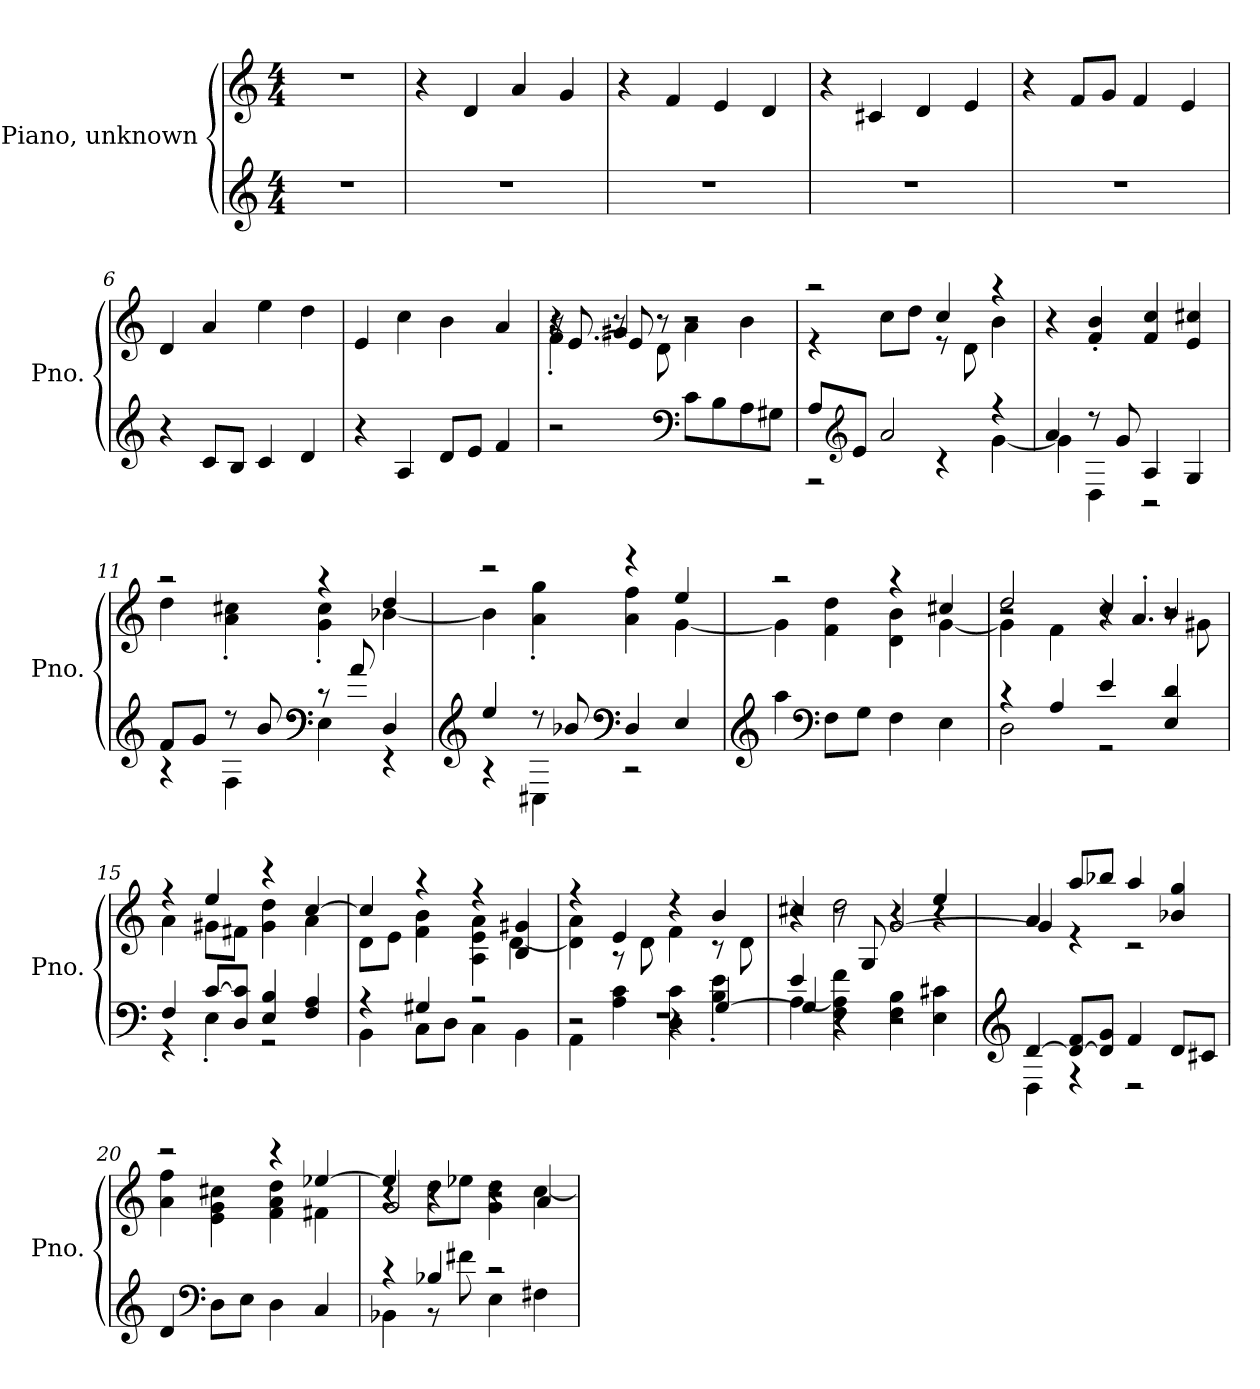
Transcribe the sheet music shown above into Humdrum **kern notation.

**kern	**kern
*part1	*part1
*staff2	*staff1
*I"Piano, unknown	*
*I'Pno.	*
*clefG2	*clefG2
*k[]	*k[]
*M4/4	*M4/4
*MM120	*MM120
=1	=1
1r	1r
=2	=2
1r	4r
.	4d/
.	4a/
.	4g/
=3	=3
1r	4r
.	4f/
.	4e/
.	4d/
=4	=4
1r	4r
.	4c#X/
.	4d/
.	4e/
=5	=5
1r	4r
.	8f/L
.	8g/J
.	4f/
.	4e/
=6	=6
4r	4d/
8c/L	4a/
8B/J	.
4c/	4ee\
4d/	4dd\
=7	=7
4r	4e/
4A/	4cc\
8d/L	4b\
8e/J	.
4f/	4a/
!!LO:LB:g=z
=8	=8
*	*^
*	*	*^
2r	4r	4f'\	16r
.	.	.	[8.e/
.	4g#X/	8r	8e/]
.	.	8d\	8r
*clefF4	*	*	*
8c\L	2r	4a\	2r
8B\	.	.	.
8A\	.	4b\	.
8G#X\J	.	.	.
*	*	*v	*v
=9	=9	=9
*^	*	*
8A/L	2r	2r	4r
*clefG2	*	*	*
8e/J	.	.	.
2a/	.	.	8cc\L
.	.	.	8dd\J
.	4r	4cc/	8r
.	.	.	8d\
4r	[4g\	4r	4b\
*	*	*v	*v
=10	=10	=10
4a/	4g\]	4r
8r	4D\	4f/' 4b/'
8g/	.	.
4A/	2r	4f/ 4cc/
4G/	.	4e/ 4cc#X/
=11	=11	=11
*	*	*^
8f/L	4r	2r	4dd\
8g/J	.	.	.
8r	4F\	.	4a\' 4cc#X\'
8b/	.	.	.
*clefF4	*	*	*
8r	4E\	4r	4g\' 4cc#\'
8a/	.	.	.
4D/	4r	4dd/	[4b-X\
!!LO:LB:g=z	!!
=12	=12	=12	=12
*clefG2	*	*	*
4ee/	4r	2r	4b-\]
8r	4C#X\	.	4a\' 4gg\'
8b-X/	.	.	.
*clefF4	*	*	*
4D/	2r	4r	4a\ 4ff\
4E/	.	4ee/	[4g\
*v	*v	*	*
=13	=13	=13
*clefG2	*	*
4aa\	2r	4g\]
*clefF4	*	*
8F\L	.	4f\ 4dd\
8G\J	.	.
4F\	4r	4d\ 4b\
4E\	4cc#X/	[4g\
=14	=14	=14
*^	*	*^
4r	2D\	2dd/	4g\]	2r
4A/	.	.	4f\	.
4e/	2r	4cc/	4r	8r
.	.	.	.	4.a'/
4E/ 4d/	.	4b/	8r	.
.	.	.	8g#X\	.
*	*	*	*v	*v
=15	=15	=15	=15
4F/	4r	4r	4a\
[8c/L	4E'\	4ee/	8g#X\L
8D/ 8c/]J	.	.	8f#X\J
4E/ 4B/	2r	4r	4g#\ 4dd\
4F/ 4A/	.	[4cc/	4a\
=16	=16	=16	=16
4r	4BB\	4cc/]	8d\L
.	.	.	8e\J
4G#X/	8C\L	4r	4f\ 4b\
.	8D\J	.	.
2r	4C\	4r	4A\ 4e\ 4a\
.	4BB\	4B/ 4g#X/	[4d\
!!LO:LB:g=z	!!
=17	=17	=17	=17
*	*^	*	*
1r	4AA\	2r	4r	4d\] 4a\
.	4A\ 4c\	.	4e/	8r
.	.	.	.	8d\
.	4D\ 4c\	4r	4r	4f\
.	4B\' 4e\'	[4G/	4b/	8r
.	.	.	.	8d\
=18	=18	=18	=18	=18
*	*	*	*	*^
4e/	[4A\	4G/]	4cc#X/	4r	2r
4r	4F\ 4A\] 4f\	4r	8r	2dd\	.
.	.	.	8G/	.	.
2r	4F\ 4B\	2r	4r	.	[2g/
.	4E\ 4c#X\	.	4ee/	4r	.
*v	*v	*v	*	*	*
*	*v	*v	*v
=19	=19
*clefG2	*
*^	*^
[4d/	4D\	4a/	4g/]
8d/_ 8f/L	4r	8aa/L	4r
8d/] 8g/J	.	8bb-X/J	.
4f/	2r	4aa/	2r
8d/L	.	4b-X/ 4gg/	.
8c#X/J	.	.	.
*v	*v	*	*
=20	=20	=20
4d/	2r	4a\ 4ff\
*clefF4	*	*
8D\L	.	4e\ 4g\ 4cc#X\
8E\J	.	.
4D\	4r	4f\ 4a\ 4dd\
4C/	[4ee-X/	4f#X\
!!LO:LB:g=z
=21	=21	=21
*^	*	*^
4r	4BB-X\	4ee-/]	4r	2g/
4B-X/	8r	4r	8dd\L	.
.	8f#X\	.	8ee-X\J	.
2r	4E\	2r	4g\ 4dd\	4r
.	4F#X\	.	[4cc\	4a/
*v	*v	*	*	*
*	*v	*v	*v
=	=
*-	*-
